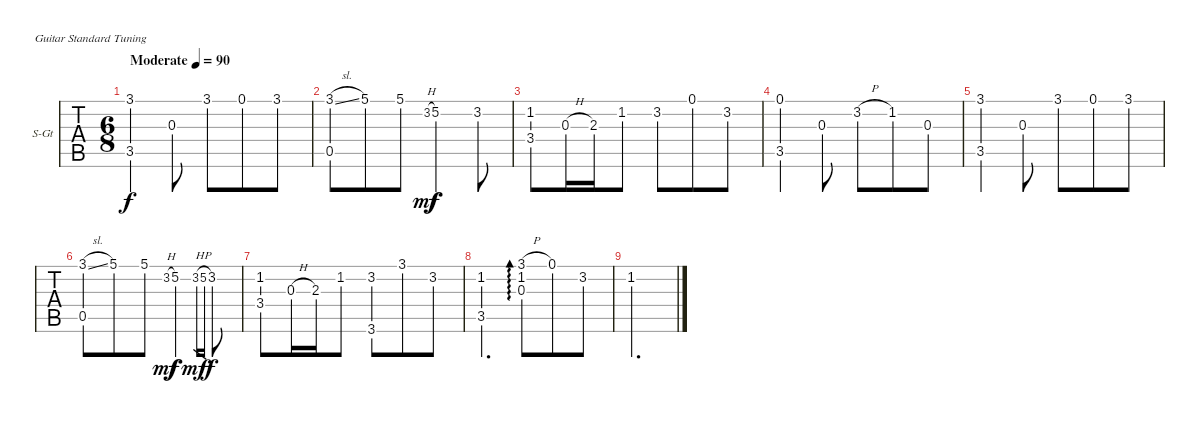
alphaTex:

\bracketExtendMode groupsimilarinstruments
\firstSystemTrackNameOrientation horizontal
\otherSystemsTrackNameOrientation horizontal
\track ("Track 1" "S-Gt") {instrument acousticguitarsteel}
\staff {tabs}
\tuning (E4 B3 G3 D3 A2 E2)
\ts (6 8)
\beaming (8 3 3)
\tempo (90 "Moderate")
\clef g2
\ks c
(3.1 3.5).4{dy f instrument acousticguitarsteel} 0.3.8 3.1.8 0.1.8 3.1.8 |
(3.1{sl} 0.5).8 5.1.8 5.1.8 3.2{h}.8{gr dy mf} 5.2.4{dy f} 3.2.8 |
(1.2 3.4).8 0.3{h}.16 2.3.16 1.2.8 3.2.8 0.1.8 3.2.8 |
(0.1 3.5).4 0.3.8 3.2{h}.8 1.2.8 0.3.8 |
(3.1 3.5).4 0.3.8 3.1.8 0.1.8 3.1.8 |
(3.1{sl} 0.5).8 5.1.8 5.1.8 3.2{h}.8{gr dy mf} 5.2.4{dy f} 3.2{h}.16{gr dy mf} 5.2{h}.16{gr} 3.2.8{dy f} |
(1.2 3.4).8 0.3{h}.16 2.3.16 1.2.8 (3.2 3.6).8 3.1.8 3.2.8 |
(1.2 3.5).4{d} (3.1{h} 1.2 0.3).8{ad 0} 0.1.8 3.2.8 |
1.2.2{d}
